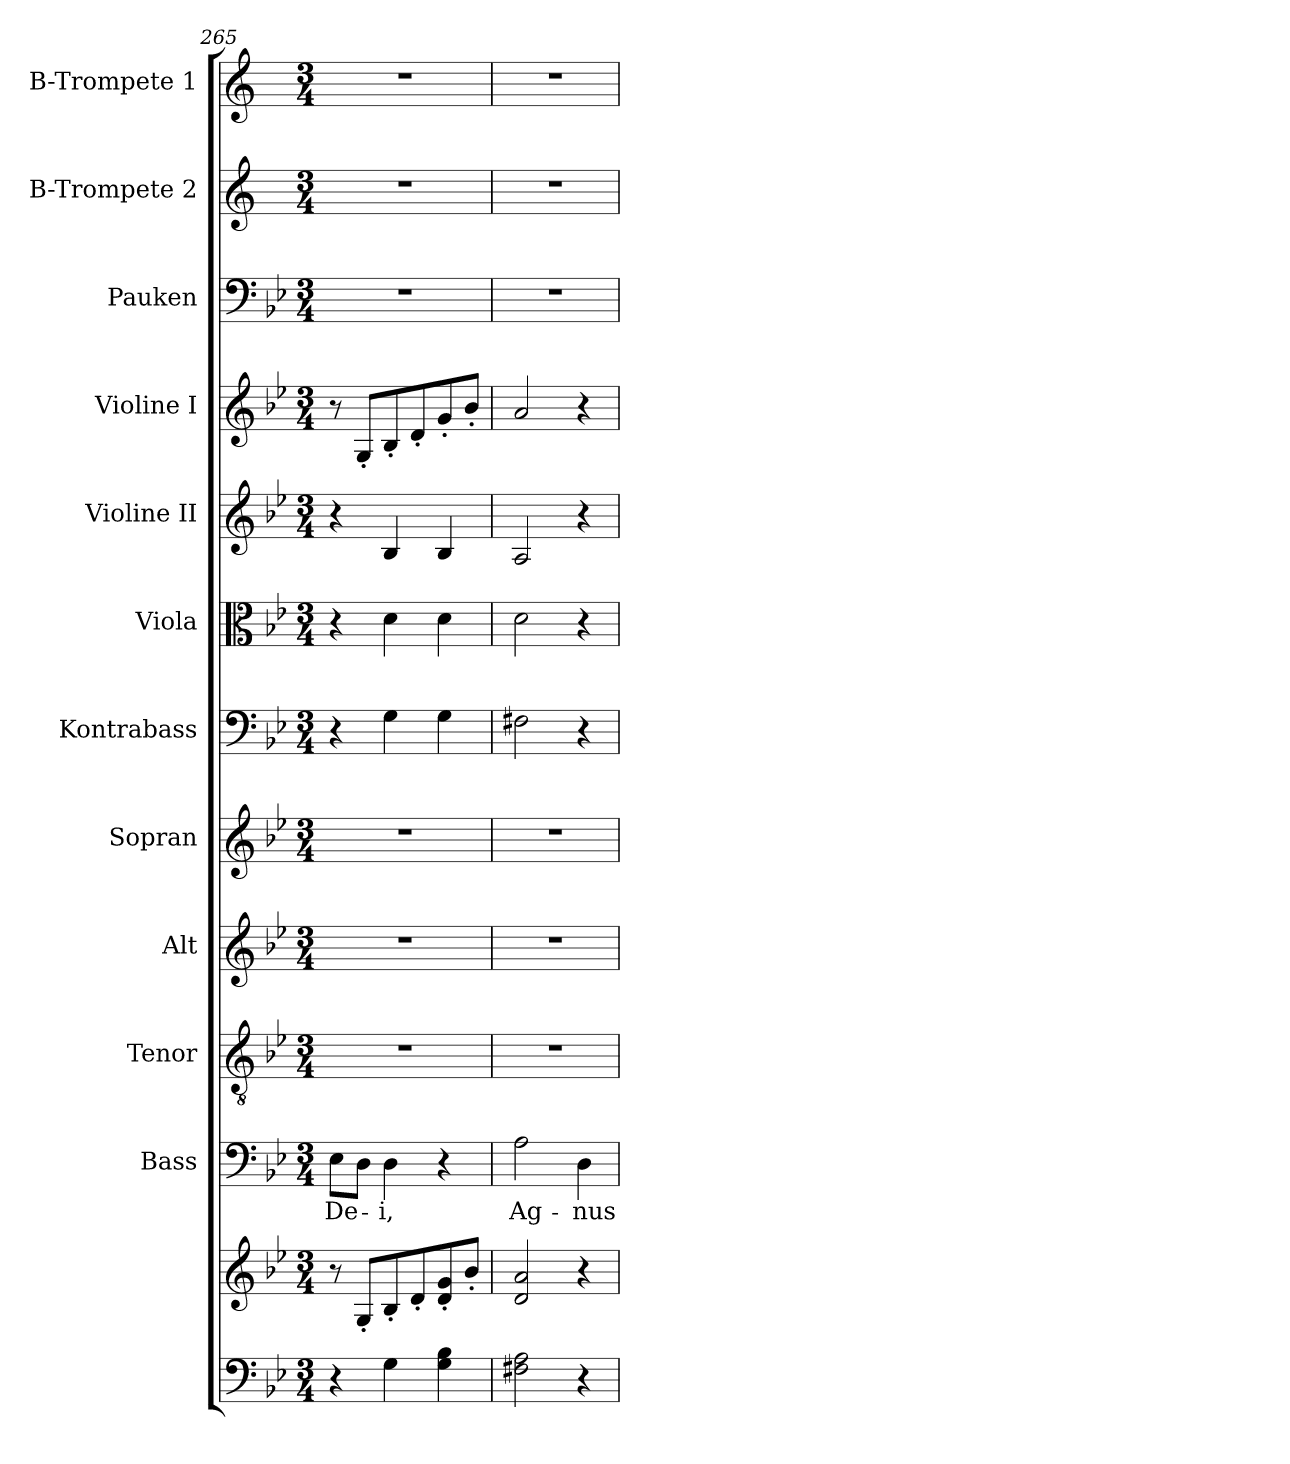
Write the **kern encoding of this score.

**kern	**kern	**kern	**text	**kern	**kern	**kern	**kern	**kern	**kern	**kern	**kern	**kern	**kern
*part12	*part12	*part11	*part11	*part10	*part9	*part8	*part7	*part6	*part5	*part4	*part3	*part2	*part1
*staff13	*staff12	*staff11	*staff11	*staff10	*staff9	*staff8	*staff7	*staff6	*staff5	*staff4	*staff3	*staff2	*staff1
*	*	*I"Bass	*	*I"Tenor	*I"Alt	*I"Sopran	*I"Kontrabass	*I"Viola	*I"Violine II	*I"Violine I	*I"Pauken	*I"B-Trompete 2	*I"B-Trompete 1
*	*	*I'B.	*	*I'T.	*I'A.	*I'S.	*I'Kb.	*I'Vla.	*I'Vl. II	*I'Vl. I	*I'Pk.	*I'B Trp. 2	*I'B Trp. 1
*clefF4	*clefG2	*clefF4	*	*clefGv2	*clefG2	*clefG2	*clefF4	*clefC3	*clefG2	*clefG2	*clefF4	*clefG2	*clefG2
*	*	*	*	*	*	*	*ITrd7c12	*	*	*	*	*ITrd1c2	*ITrd1c2
*k[b-e-]	*k[b-e-]	*k[b-e-]	*	*k[b-e-]	*k[b-e-]	*k[b-e-]	*k[b-e-]	*k[b-e-]	*k[b-e-]	*k[b-e-]	*k[b-e-]	*k[b-e-]	*k[b-e-]
*B-:	*B-:	*B-:	*	*B-:	*B-:	*B-:	*B-:	*B-:	*B-:	*B-:	*B-:	*B-:	*B-:
*M3/4	*M3/4	*M3/4	*	*M3/4	*M3/4	*M3/4	*M3/4	*M3/4	*M3/4	*M3/4	*M3/4	*M3/4	*M3/4
=265	=265	=265	=265	=265	=265	=265	=265	=265	=265	=265	=265	=265	=265
!	!	!	!LO:LY:b	!	!	!	!	!	!	!	!	!	!
4r	8r	8E-\L	De-	2.r	2.r	2.r	4r	4r	4r	8r	2.r	2.r	2.r
.	8G'</L	8D\J	.	.	.	.	.	.	.	8G'</L	.	.	.
!	!	!	!LO:LY:b	!	!	!	!	!	!	!	!	!	!
4G\	8B-'</	4D\	-i,	.	.	.	4GG\	4d\	4B-/	8B-'</	.	.	.
.	8d'</	.	.	.	.	.	.	.	.	8d'</	.	.	.
4G\ 4B-\	8d/'< 8g/'<	4r	.	.	.	.	4GG\	4d\	4B-/	8g'</	.	.	.
.	8b-'</J	.	.	.	.	.	.	.	.	8b-'</J	.	.	.
=266	=266	=266	=266	=266	=266	=266	=266	=266	=266	=266	=266	=266	=266
!	!	!	!LO:LY:b	!	!	!	!	!	!	!	!	!	!
2F#X\ 2A\	2d/ 2a/	2A\	Ag-	2.r	2.r	2.r	2FF#X\	2d\	2A/	2a/	2.r	2.r	2.r
!	!	!	!LO:LY:b	!	!	!	!	!	!	!	!	!	!
4r	4r	4D\	-nus	.	.	.	4r	4r	4r	4r	.	.	.
=	=	=	=	=	=	=	=	=	=	=	=	=	=
*-	*-	*-	*-	*-	*-	*-	*-	*-	*-	*-	*-	*-	*-
